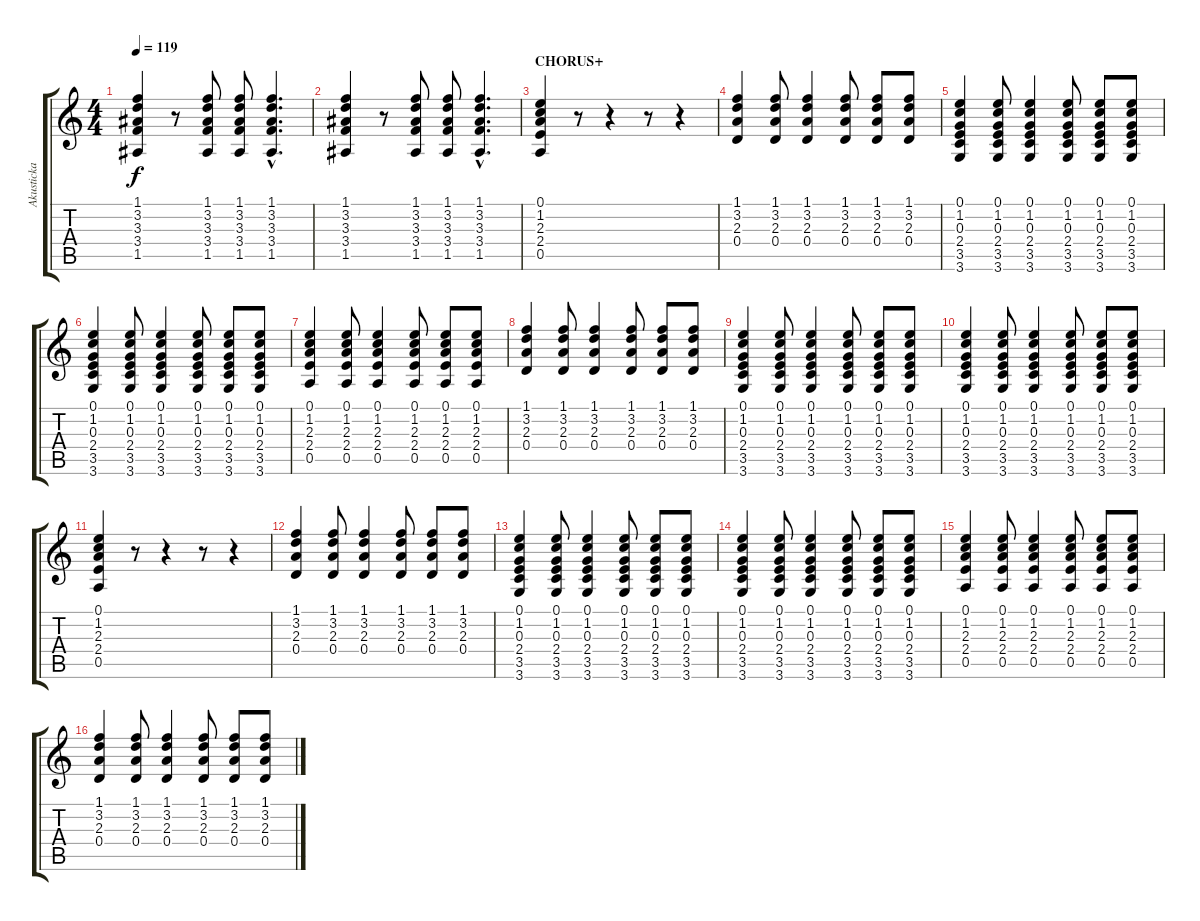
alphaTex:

\track ("Akusticka gitara 1" "Akusticka ") {instrument acousticguitarsteel}
\staff {score tabs}
\tuning (E4 B3 G3 D3 A2 E2) {hide}
\ts (4 4)
\tempo 119
\clef g2
\ks c
(1.1 3.2 3.3 3.4 1.5).4{dy f} r.8 (1.1 3.2 3.3 3.4 1.5).8 (1.1 3.2 3.3 3.4 1.5).8 (1.1{hac} 3.2{hac} 3.3{hac} 3.4{hac} 1.5{hac}).4{d} |
(1.1 3.2 3.3 3.4 1.5).4 r.8 (1.1 3.2 3.3 3.4 1.5).8 (1.1 3.2 3.3 3.4 1.5).8 (1.1{hac} 3.2{hac} 3.3{hac} 3.4{hac} 1.5{hac}).4{d} |
\section ("" "CHORUS+")
(0.1 1.2 2.3 2.4 0.5).4 r.8 r.4 r.8 r.4 |
(1.1 3.2 2.3 0.4).4 (1.1 3.2 2.3 0.4).8 (1.1 3.2 2.3 0.4).4 (1.1 3.2 2.3 0.4).8 (1.1 3.2 2.3 0.4).8 (1.1 3.2 2.3 0.4).8 |
(0.1 1.2 0.3 2.4 3.5 3.6).4 (0.1 1.2 0.3 2.4 3.5 3.6).8 (0.1 1.2 0.3 2.4 3.5 3.6).4 (0.1 1.2 0.3 2.4 3.5 3.6).8 (0.1 1.2 0.3 2.4 3.5 3.6).8 (0.1 1.2 0.3 2.4 3.5 3.6).8 |
(0.1 1.2 0.3 2.4 3.5 3.6).4 (0.1 1.2 0.3 2.4 3.5 3.6).8 (0.1 1.2 0.3 2.4 3.5 3.6).4 (0.1 1.2 0.3 2.4 3.5 3.6).8 (0.1 1.2 0.3 2.4 3.5 3.6).8 (0.1 1.2 0.3 2.4 3.5 3.6).8 |
(0.1 1.2 2.3 2.4 0.5).4 (0.1 1.2 2.3 2.4 0.5).8 (0.1 1.2 2.3 2.4 0.5).4 (0.1 1.2 2.3 2.4 0.5).8 (0.1 1.2 2.3 2.4 0.5).8 (0.1 1.2 2.3 2.4 0.5).8 |
(1.1 3.2 2.3 0.4).4 (1.1 3.2 2.3 0.4).8 (1.1 3.2 2.3 0.4).4 (1.1 3.2 2.3 0.4).8 (1.1 3.2 2.3 0.4).8 (1.1 3.2 2.3 0.4).8 |
(0.1 1.2 0.3 2.4 3.5 3.6).4 (0.1 1.2 0.3 2.4 3.5 3.6).8 (0.1 1.2 0.3 2.4 3.5 3.6).4 (0.1 1.2 0.3 2.4 3.5 3.6).8 (0.1 1.2 0.3 2.4 3.5 3.6).8 (0.1 1.2 0.3 2.4 3.5 3.6).8 |
(0.1 1.2 0.3 2.4 3.5 3.6).4 (0.1 1.2 0.3 2.4 3.5 3.6).8 (0.1 1.2 0.3 2.4 3.5 3.6).4 (0.1 1.2 0.3 2.4 3.5 3.6).8 (0.1 1.2 0.3 2.4 3.5 3.6).8 (0.1 1.2 0.3 2.4 3.5 3.6).8 |
(0.1 1.2 2.3 2.4 0.5).4 r.8 r.4 r.8 r.4 |
(1.1 3.2 2.3 0.4).4 (1.1 3.2 2.3 0.4).8 (1.1 3.2 2.3 0.4).4 (1.1 3.2 2.3 0.4).8 (1.1 3.2 2.3 0.4).8 (1.1 3.2 2.3 0.4).8 |
(0.1 1.2 0.3 2.4 3.5 3.6).4 (0.1 1.2 0.3 2.4 3.5 3.6).8 (0.1 1.2 0.3 2.4 3.5 3.6).4 (0.1 1.2 0.3 2.4 3.5 3.6).8 (0.1 1.2 0.3 2.4 3.5 3.6).8 (0.1 1.2 0.3 2.4 3.5 3.6).8 |
(0.1 1.2 0.3 2.4 3.5 3.6).4 (0.1 1.2 0.3 2.4 3.5 3.6).8 (0.1 1.2 0.3 2.4 3.5 3.6).4 (0.1 1.2 0.3 2.4 3.5 3.6).8 (0.1 1.2 0.3 2.4 3.5 3.6).8 (0.1 1.2 0.3 2.4 3.5 3.6).8 |
(0.1 1.2 2.3 2.4 0.5).4 (0.1 1.2 2.3 2.4 0.5).8 (0.1 1.2 2.3 2.4 0.5).4 (0.1 1.2 2.3 2.4 0.5).8 (0.1 1.2 2.3 2.4 0.5).8 (0.1 1.2 2.3 2.4 0.5).8 |
(1.1 3.2 2.3 0.4).4 (1.1 3.2 2.3 0.4).8 (1.1 3.2 2.3 0.4).4 (1.1 3.2 2.3 0.4).8 (1.1 3.2 2.3 0.4).8 (1.1 3.2 2.3 0.4).8
